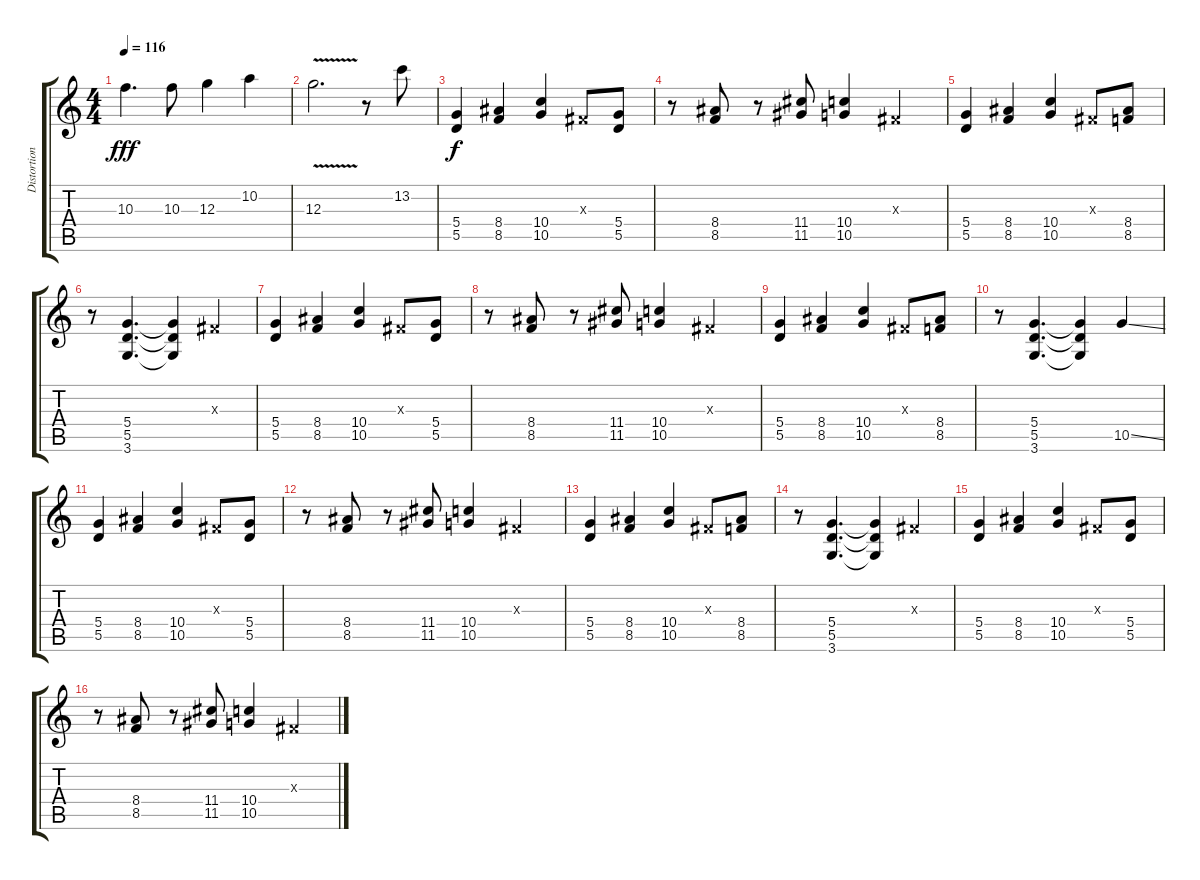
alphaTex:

\track ("Distortion" "Distortion") {instrument overdrivenguitar}
\staff {score tabs}
\tuning (E4 B3 G3 D3 A2 E2) {hide}
\ts (4 4)
\tempo 116
\clef g2
\ks c
10.3.4{d dy fff} 10.3.8 12.3.4 10.2.4 |
12.3{v}.2{d} r.8 13.2.8 |
(5.4 5.5).4{dy f} (8.4 8.5).4 (10.4 10.5).4 -1.3{x}.8 (5.4 5.5).8 |
r.8 (8.4 8.5).8 r.8 (11.4 11.5).8 (10.4 10.5).4 -1.3{x}.4 |
(5.4 5.5).4 (8.4 8.5).4 (10.4 10.5).4 -1.3{x}.8 (8.4 8.5).8 |
r.8 (5.4 5.5 3.6).4{d} (5.4{t} 5.5{t} 3.6{t}).4 -1.3{x}.4 |
(5.4 5.5).4 (8.4 8.5).4 (10.4 10.5).4 -1.3{x}.8 (5.4 5.5).8 |
r.8 (8.4 8.5).8 r.8 (11.4 11.5).8 (10.4 10.5).4 -1.3{x}.4 |
(5.4 5.5).4 (8.4 8.5).4 (10.4 10.5).4 -1.3{x}.8 (8.4 8.5).8 |
r.8 (5.4 5.5 3.6).4{d} (5.4{t} 5.5{t} 3.6{t}).4 10.5{ss}.4 |
(5.4 5.5).4 (8.4 8.5).4 (10.4 10.5).4 -1.3{x}.8 (5.4 5.5).8 |
r.8 (8.4 8.5).8 r.8 (11.4 11.5).8 (10.4 10.5).4 -1.3{x}.4 |
(5.4 5.5).4 (8.4 8.5).4 (10.4 10.5).4 -1.3{x}.8 (8.4 8.5).8 |
r.8 (5.4 5.5 3.6).4{d} (5.4{t} 5.5{t} 3.6{t}).4 -1.3{x}.4 |
(5.4 5.5).4 (8.4 8.5).4 (10.4 10.5).4 -1.3{x}.8 (5.4 5.5).8 |
r.8 (8.4 8.5).8 r.8 (11.4 11.5).8 (10.4 10.5).4 -1.3{x}.4
